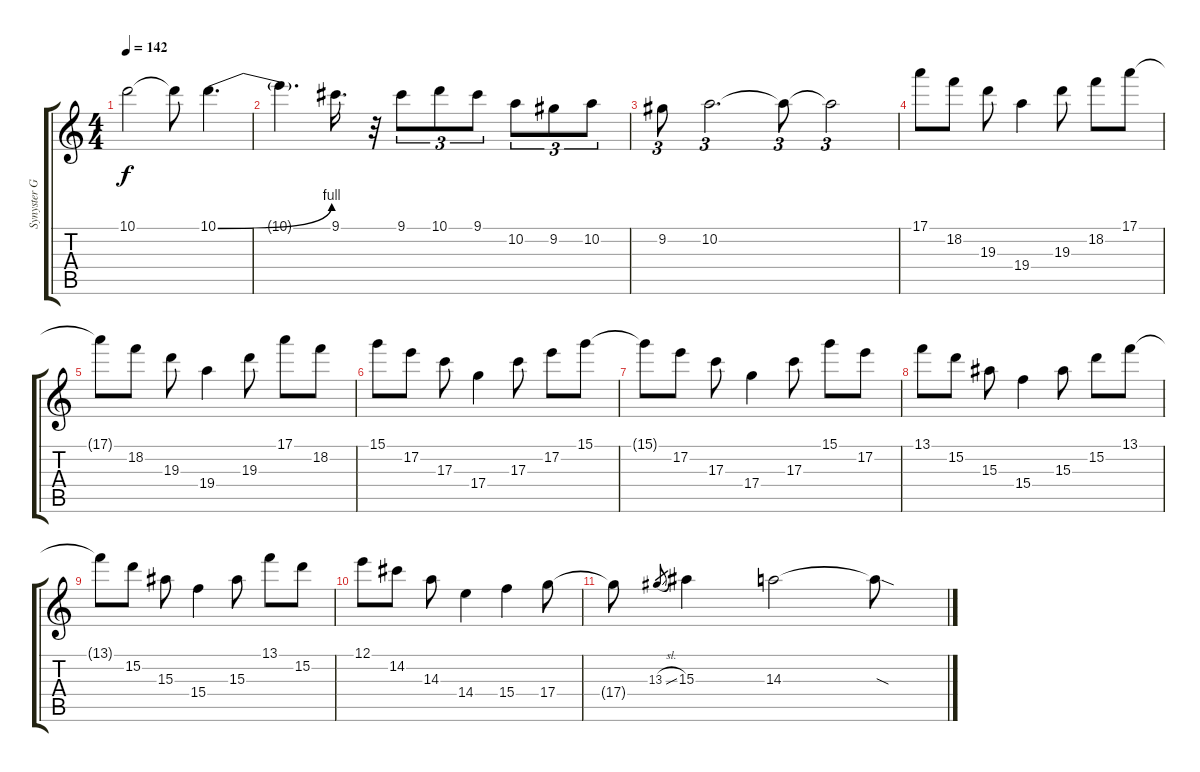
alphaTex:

\track ("Synyster Gates Solo/Lead " "Synyster G") {instrument distortionguitar}
\staff {score tabs}
\tuning (E4 B3 G3 D3 A2 D2) {hide}
\ts (4 4)
\tempo 142
\clef g2
\ks c
10.1.2{dy f} 10.1{t}.8 10.1{be (bend 0 0 60 4)}.4{d} |
10.1{t}.4{d} 9.1.16{d} r.32 9.1.8{tu (3 2)} 10.1.8{tu (3 2)} 9.1.8{tu (3 2)} 10.2.8{tu (3 2)} 9.2.8{tu (3 2)} 10.2.8{tu (3 2)} |
9.2.8{tu (3 2)} 10.2.2{d tu (3 2)} 10.2{t}.8{tu (3 2)} 10.2{t}.2{tu (3 2)} |
17.1.8 18.2.8 19.3.8 19.4.4 19.3.8 18.2.8 17.1.8 |
17.1{t}.8 18.2.8 19.3.8 19.4.4 19.3.8 17.1.8 18.2.8 |
15.1.8 17.2.8 17.3.8 17.4.4 17.3.8 17.2.8 15.1.8 |
15.1{t}.8 17.2.8 17.3.8 17.4.4 17.3.8 15.1.8 17.2.8 |
13.1.8 15.2.8 15.3.8 15.4.4 15.3.8 15.2.8 13.1.8 |
13.1{t}.8 15.2.8 15.3.8 15.4.4 15.3.8 13.1.8 15.2.8 |
12.1.8 14.2.8 14.3.8 14.4.4 15.4.4 17.4.8 |
17.4{t}.8 13.3{sl}.8{gr} 15.3.4 14.3.2 14.3{sod t}.8
